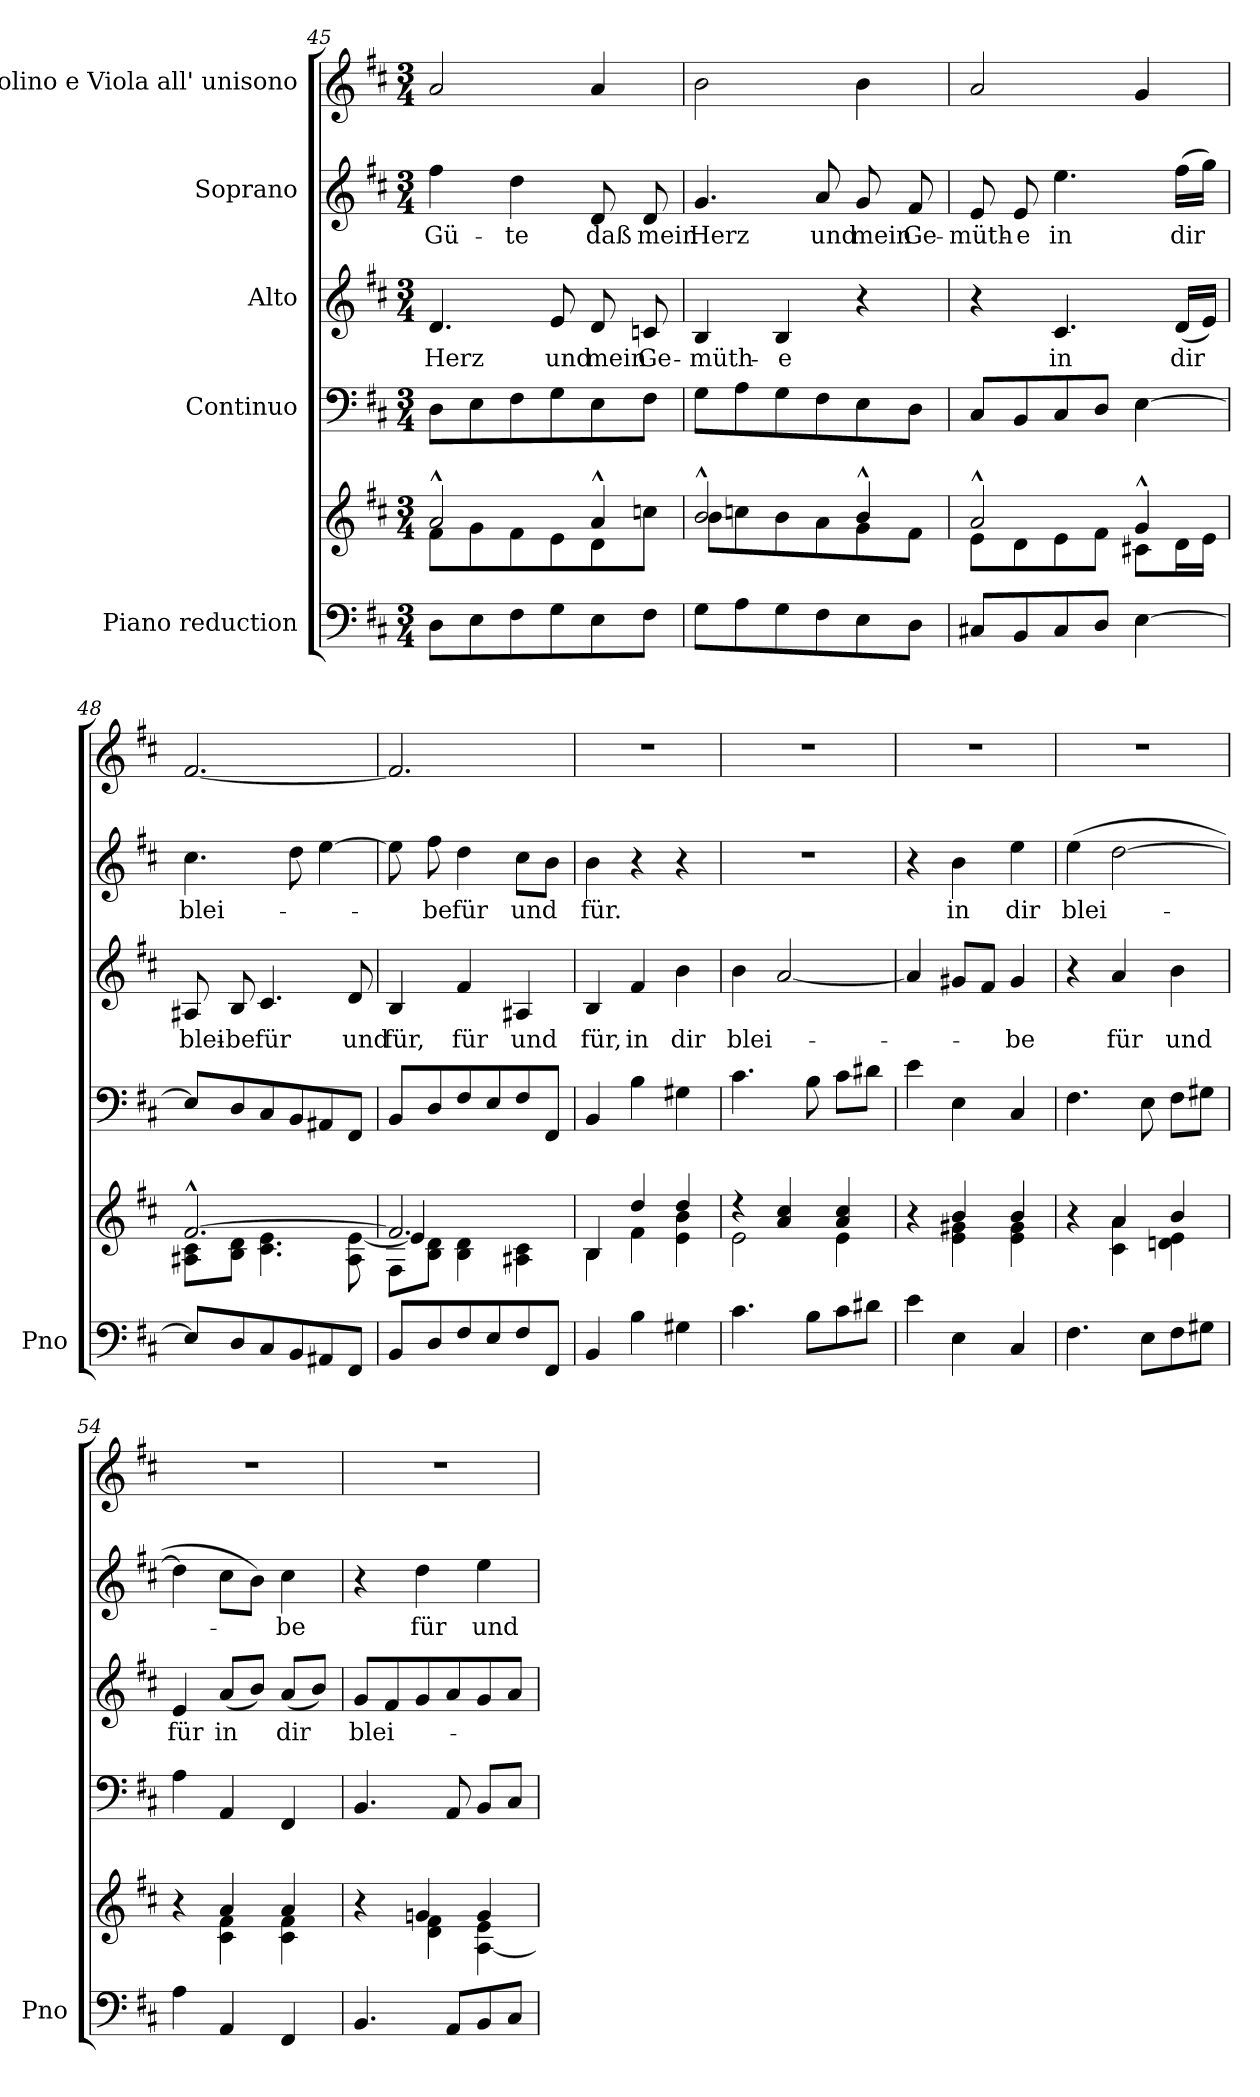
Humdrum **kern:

**kern	**kern	**kern	**kern	**text	**kern	**text	**kern
*part5	*part5	*part4	*part3	*part3	*part2	*part2	*part1
*staff6	*staff5	*staff4	*staff3	*staff3	*staff2	*staff2	*staff1
*I"Piano reduction	*	*I"Continuo	*I"Alto	*	*I"Soprano	*	*I"Violino e Viola all' unisono
*I'Pno	*	*	*	*	*	*	*
*clefF4	*clefG2	*clefF4	*clefG2	*	*clefG2	*	*clefG2
*k[f#c#]	*k[f#c#]	*k[f#c#]	*k[f#c#]	*	*k[f#c#]	*	*k[f#c#]
*M3/4	*M3/4	*M3/4	*M3/4	*	*M3/4	*	*M3/4
=45	=45	=45	=45	=45	=45	=45	=45
*	*^	*	*	*	*	*	*
!	!	!	!	!	!LO:LY:b	!	!LO:LY:b	!
8D\L	2a^^/	8f#\L	8D\L	4.d/	Herz	4ff#\	Gü-	2a/
8E\	.	8g\	8E\	.	.	.	.	.
!	!	!	!	!	!	!	!LO:LY:b	!
8F#\	.	8f#\	8F#\	.	.	4dd\	-te	.
!	!	!	!	!	!LO:LY:b	!	!	!
8G\	.	8e\	8G\	8e/	und	.	.	.
!	!	!	!	!	!LO:LY:b	!	!LO:LY:b	!
8E\	4a^^/	8d\	8E\	8d/	mein	8d/	daß	4a/
!	!	!	!	!	!LO:LY:b	!	!LO:LY:b	!
8F#\J	.	8ccn\J	8F#\J	8cn/	Ge-	8d/	mein	.
!!LO:LB:g=z
=46	=46	=46	=46	=46	=46	=46	=46	=46
!	!	!	!	!	!LO:LY:b	!	!LO:LY:b	!
8G\L	2b^^/	8b\L	8G\L	4B/	-müth-	4.g/	Herz	2b\
8A\	.	8ccn\	8A\	.	.	.	.	.
!	!	!	!	!	!LO:LY:b	!	!	!
8G\	.	8b\	8G\	4B/	-e	.	.	.
!	!	!	!	!	!	!	!LO:LY:b	!
8F#\	.	8a\	8F#\	.	.	8a/	und	.
!	!	!	!	!	!	!	!LO:LY:b	!
8E\	4b^^/	8g\	8E\	4r	.	8g/	mein	4b\
!	!	!	!	!	!	!	!LO:LY:b	!
8D\J	.	8f#\J	8D\J	.	.	8f#/	Ge-	.
=47	=47	=47	=47	=47	=47	=47	=47	=47
!	!	!	!	!	!	!	!LO:LY:b	!
8C#X/L	2a^^/	8e\L	8C#/L	4r	.	8e/	-müth-	2a/
!	!	!	!	!	!	!	!LO:LY:b	!
8BB/	.	8d\	8BB/	.	.	8e/	-e	.
!	!	!	!	!	!LO:LY:b	!	!LO:LY:b	!
8C#/	.	8e\	8C#/	4.c#/	in	4.ee\	in	.
8D/J	.	8f#\J	8D/J	.	.	.	.	.
[4E\	4g^^/	8c#X\L	[4E\	.	.	.	.	4g/
!	!	!	!	!	!LO:LY:b	!	!LO:LY:b	!
.	.	16d\L	.	(<16d/LL	dir	(>16ff#\LL	dir	.
.	.	16e\JJ	.	16e/JJ)	.	16gg\JJ)	.	.
=48	=48	=48	=48	=48	=48	=48	=48	=48
!	!	!	!	!	!LO:LY:b	!	!LO:LY:b	!
8E/L]	[2.f#^^/	8A#X\ 8c#\L	8E/L]	8A#X/	blei-	4.cc#\	blei-	[2.f#/
!	!	!	!	!	!LO:LY:b	!	!	!
8D/	.	8B\ 8d\J	8D/	8B/	-be	.	.	.
!	!	!	!	!	!LO:LY:b	!	!	!
8C#/	.	4.c#\ 4.e\	8C#/	4.c#/	für	.	.	.
8BB/	.	.	8BB/	.	.	8dd\	.	.
8AA#X/	.	.	8AA#X/	.	.	[4ee\	.	.
!	!	!	!	!	!LO:LY:b	!	!	!
8FF#/J	.	8A#\ [8e\	8FF#/J	8d/	und	.	.	.
=49	=49	=49	=49	=49	=49	=49	=49	=49
*	*	*^	*	*	*	*	*	*
!	!	!	!	!	!	!LO:LY:b	!	!	!
8BB/L	2.f#/]	8F#\L	4e/]	8BB/L	4B/	für,	8ee\]	.	2.f#/]
!	!	!	!	!	!	!	!	!LO:LY:b	!
8D/	.	8B\ 8d\J	.	8D/	.	.	8ff#\	be	.
!	!	!	!	!	!	!LO:LY:b	!	!LO:LY:b	!
8F#/	.	4B\ 4d\	2ryy	8F#/	4f#/	für	4dd\	für	.
8E/	.	.	.	8E/	.	.	.	.	.
!	!	!	!	!	!	!LO:LY:b	!	!LO:LY:b	!
8F#/	.	4A#X\ 4c#\	.	8F#/	4A#X/	und	8cc#\L	und	.
8FF#/J	.	.	.	8FF#/J	.	.	8b\J	.	.
*	*	*v	*v	*	*	*	*	*	*
=50	=50	=50	=50	=50	=50	=50	=50	=50
!	!	!	!	!	!LO:LY:b	!	!LO:LY:b	!
4BB/	4B/	4B\	4BB/	4B/	für,	4b\	für.	2.r
!	!	!	!	!	!LO:LY:b	!	!	!
4B\	4dd/	4f#\	4B\	4f#/	in	4r	.	.
!	!	!	!	!	!LO:LY:b	!	!	!
4G#X\	4dd/	4e\ 4b\	4G#X\	4b\	dir	4r	.	.
=51	=51	=51	=51	=51	=51	=51	=51	=51
!	!	!	!	!	!LO:LY:b	!	!	!
4.c#\	4r	2e\	4.c#\	4b\	blei-	2.r	.	2.r
.	4a/ 4cc#/	.	.	[2a/	.	.	.	.
8B\L	.	.	8B\	.	.	.	.	.
8c#\	4a/ 4cc#/	4e\	8c#\L	.	.	.	.	.
8d#X\J	.	.	8d#X\J	.	.	.	.	.
=52	=52	=52	=52	=52	=52	=52	=52	=52
4e\	4r	4ryy	4e\	4a/]	.	4r	.	2.r
!	!	!	!	!	!	!	!LO:LY:b	!
4E\	4b/	4e\ 4g#X\	4E\	8g#X/L	.	4b\	in	.
.	.	.	.	8f#/J	.	.	.	.
!	!	!	!	!	!LO:LY:b	!	!LO:LY:b	!
4C#/	4b/	4e\ 4g#\	4C#/	4g#/	-be	4ee\	dir	.
!!LO:LB:g=z
=53	=53	=53	=53	=53	=53	=53	=53	=53
!	!	!	!	!	!	!	!LO:LY:b	!
4.F#\	4r	4ryy	4.F#\	4r	.	(>4ee\	blei-	2.r
!	!	!	!	!	!LO:LY:b	!	!	!
.	4a/	4c#\ 4a\	.	4a/	für	[2dd\	.	.
8E\L	.	.	8E\	.	.	.	.	.
!	!	!	!	!	!LO:LY:b	!	!	!
8F#\	4b/	4dn\ 4e\	8F#\L	4b\	und	.	.	.
8G#X\J	.	.	8G#X\J	.	.	.	.	.
=54	=54	=54	=54	=54	=54	=54	=54	=54
!	!	!	!	!	!LO:LY:b	!	!	!
4A\	4r	4ryy	4A\	4e/	für	4dd\]	.	2.r
!	!	!	!	!	!LO:LY:b	!	!	!
4AA/	4a/	4c#\ 4f#\	4AA/	(<8a/L	in	8cc#\L	.	.
.	.	.	.	8b/J)	.	8b\J)	.	.
!	!	!	!	!	!LO:LY:b	!	!LO:LY:b	!
4FF#/	4a/	4c#\ 4f#\	4FF#/	(<8a/L	-dir	4cc#\	-be	.
.	.	.	.	8b/J)	.	.	.	.
=55	=55	=55	=55	=55	=55	=55	=55	=55
!	!	!	!	!	!LO:LY:b	!	!	!
4.BB/	4r	4ryy	4.BB/	8g/L	blei-	4r	.	2.r
.	.	.	.	8f#/	.	.	.	.
!	!	!	!	!	!	!	!LO:LY:b	!
.	4gn/	4d\ 4f#\	.	8g/	.	4dd\	für	.
8AA/L	.	.	8AA/	8a/	.	.	.	.
!	!	!	!	!	!	!	!LO:LY:b	!
8BB/	4g/	[4A\ 4e\	8BB/L	8g/	.	4ee\	und	.
8C#/J	.	.	8C#/J	8a/J	.	.	.	.
*	*v	*v	*	*	*	*	*	*
=	=	=	=	=	=	=	=
*-	*-	*-	*-	*-	*-	*-	*-
